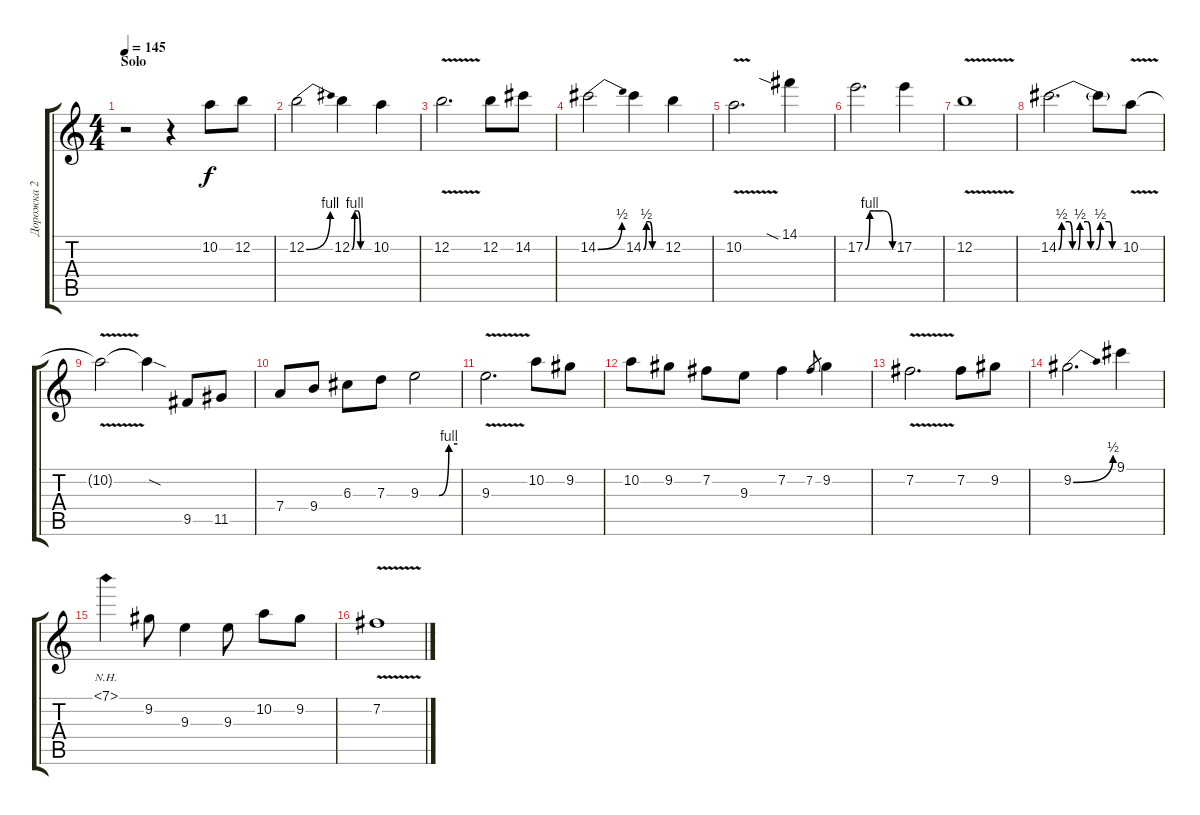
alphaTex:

\track ("Дорожка 2" "Дорожка 2") {instrument electricguitarclean}
\staff {score tabs}
\tuning (E4 B3 G3 D3 A2 E2) {hide}
\ts (4 4)
\section ("" "Solo")
\tempo 145
\clef g2
\ks c
r.2{dy f} r.4 10.2.8 12.2.8 |
12.2{be (bend 0 0 60 4)}.2 12.2{be (custom 0 0 10 4 20 4 30 0 60 0)}.4 10.2.4 |
12.2{v}.2{d} 12.2.8 14.2.8 |
14.2{be (bend 0 0 60 2)}.2 14.2{be (custom 0 0 10 2 20 2 30 0 60 0)}.4 12.2.4 |
10.2{v}.2{d} 14.1{sia}.4 |
17.2{be (custom 0 0 10 4 20 4 30 4 40 4 60 0)}.2{d} 17.2.4 |
12.2{v}.1 |
14.2{be (custom 0 0 3 2 10 2 13 0 18 0 20 2 27 2 30 0 35 0 39 2 47 2 50 0 60 0)}.2{d} 14.2{t}.8 10.2{v}.8 |
10.2{t}.2 10.2{sod t}.4 9.5.8 11.5.8 |
7.4.8 9.4.8 6.3.8 7.3.8 9.3{be (custom 0 0 15 0 30 0 46 4 60 4)}.2 |
9.3{v}.2{d} 10.2.8 9.2.8 |
10.2.8 9.2.8 7.2.8 9.3.8 7.2.4 7.2.8{gr} 9.2.4 |
7.2{v}.2{d} 7.2.8 9.2.8 |
9.2{be (bend 0 0 60 2)}.2{d} 9.1.4 |
7.1{nh}.4 9.2.8 9.3.4 9.3.8 10.2.8 9.2.8 |
7.2{v}.1
